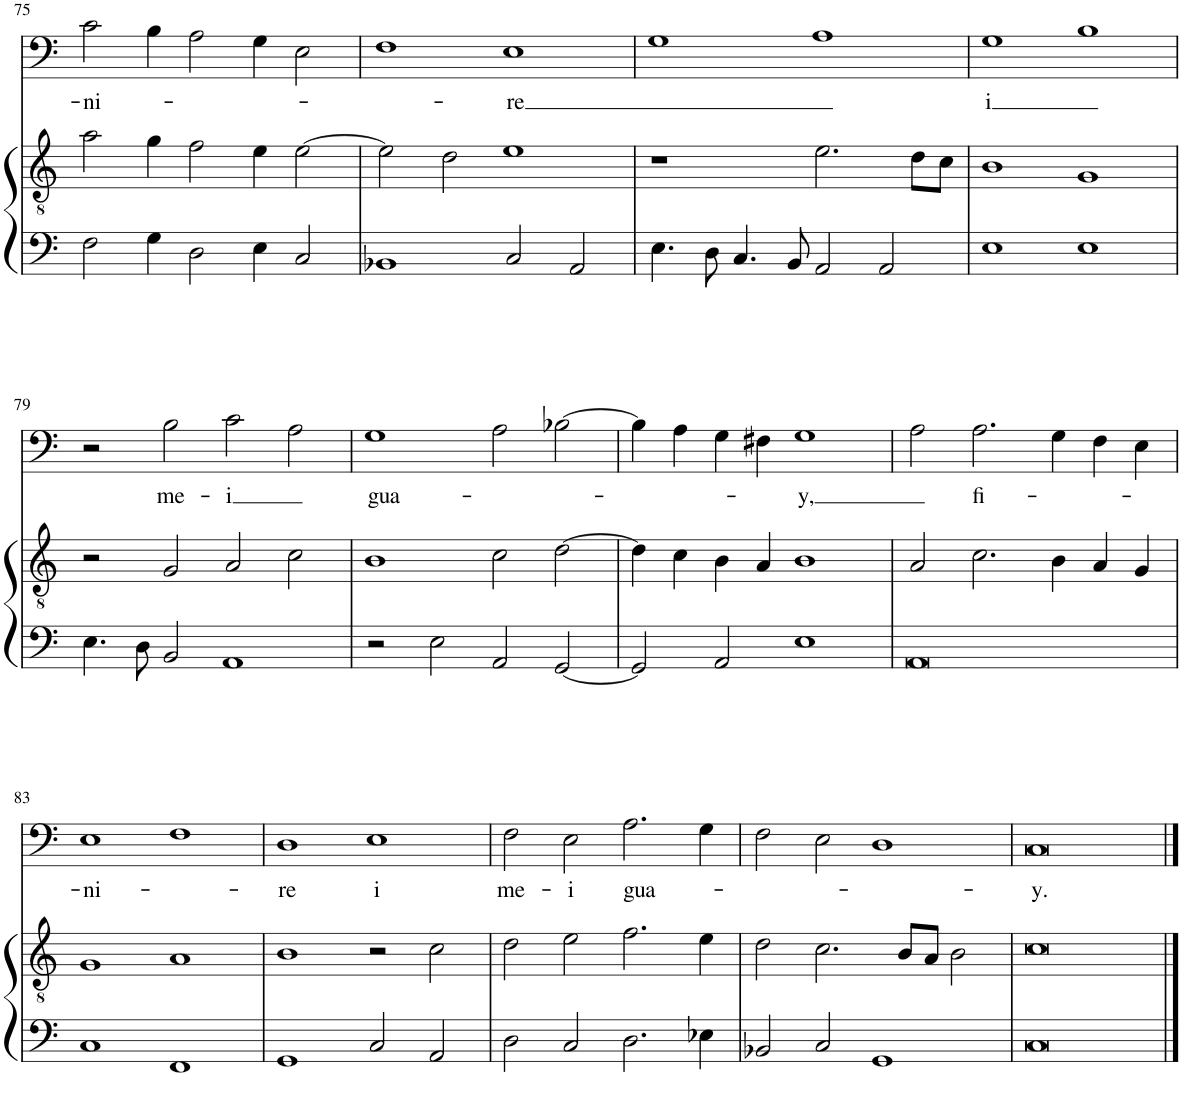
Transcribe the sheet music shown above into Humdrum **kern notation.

**kern	**kern	**kern	**text
*part2	*part2	*part1	*part1
*staff3	*staff2	*staff1	*staff1
*I"Piano	*	*I"Voice	*
*I'Pno	*	*	*
!!LO:PB:g=z
*clefF4	*clefGv2	*clefF4	*
*k[]	*k[]	*k[]	*
*M4/2	*M4/2	*M4/2	*
=75	=75	=75	=75
!	!	!	!LO:LY:b
2F\	2a\	2c\	-ni-
4G\	4g\	4B\	.
2D\	2f\	2A\	.
4E\	4e\	4G\	.
2C/	[2e\	2E\	.
=76	=76	=76	=76
1BB-X	2e\]	1F	.
.	2d\	.	.
!	!	!	!LO:LY:b
2C/	1e	1E	-re
2AA/	.	.	.
=77	=77	=77	=77
4.E\	1r	1G	.
8D\	.	.	.
4.C/	.	.	.
8BB/	.	.	.
2AA/	2.e\	1A	.
2AA/	.	.	.
.	8d\L	.	.
.	8c\J	.	.
=78	=78	=78	=78
!	!	!	!LO:LY:b
1E	1B	1G	i
1E	1G	1B	.
!!LO:LB:g=z
=79	=79	=79	=79
4.E\	2r	2r	.
8D\	.	.	.
!	!	!	!LO:LY:b
2BB/	2G/	2B\	me-
!	!	!	!LO:LY:b
1AA	2A/	2c\	-i
.	2c\	2A\	.
=80	=80	=80	=80
!	!	!	!LO:LY:b
2r	1B	1G	gua-
2E\	.	.	.
2AA/	2c\	2A\	.
[2GG/	[2d\	[2B-X\	.
=81	=81	=81	=81
2GG/]	4d\]	4B-\]	.
.	4c\	4A\	.
2AA/	4B\	4G\	.
.	4A/	4F#X\	.
!	!	!	!LO:LY:b
1E	1B	1G	-y,
=82	=82	=82	=82
0AA	2A/	2A\	.
!	!	!	!LO:LY:b
.	2.c\	2.A\	fi-
.	4B\	4G\	.
.	4A/	4F\	.
.	4G/	4E\	.
!!LO:LB:g=z
=83	=83	=83	=83
!	!	!	!LO:LY:b
1C	1G	1E	-ni-
1FF	1A	1F	.
=84	=84	=84	=84
!	!	!	!LO:LY:b
1GG	1B	1D	-re
!	!	!	!LO:LY:b
2C/	2r	1E	i
2AA/	2c\	.	.
=85	=85	=85	=85
!	!	!	!LO:LY:b
2D\	2d\	2F\	me-
!	!	!	!LO:LY:b
2C/	2e\	2E\	-i
!	!	!	!LO:LY:b
2.D\	2.f\	2.A\	gua-
4E-X\	4e\	4G\	.
=86	=86	=86	=86
2BB-X/	2d\	2F\	.
2C/	2.c\	2E\	.
1GG	.	1D	.
.	8B/L	.	.
.	8A/J	.	.
.	2B\	.	.
=87	=87	=87	=87
!	!	!	!LO:LY:b
0C	0c	0C	-y.
==	==	==	==
*-	*-	*-	*-
